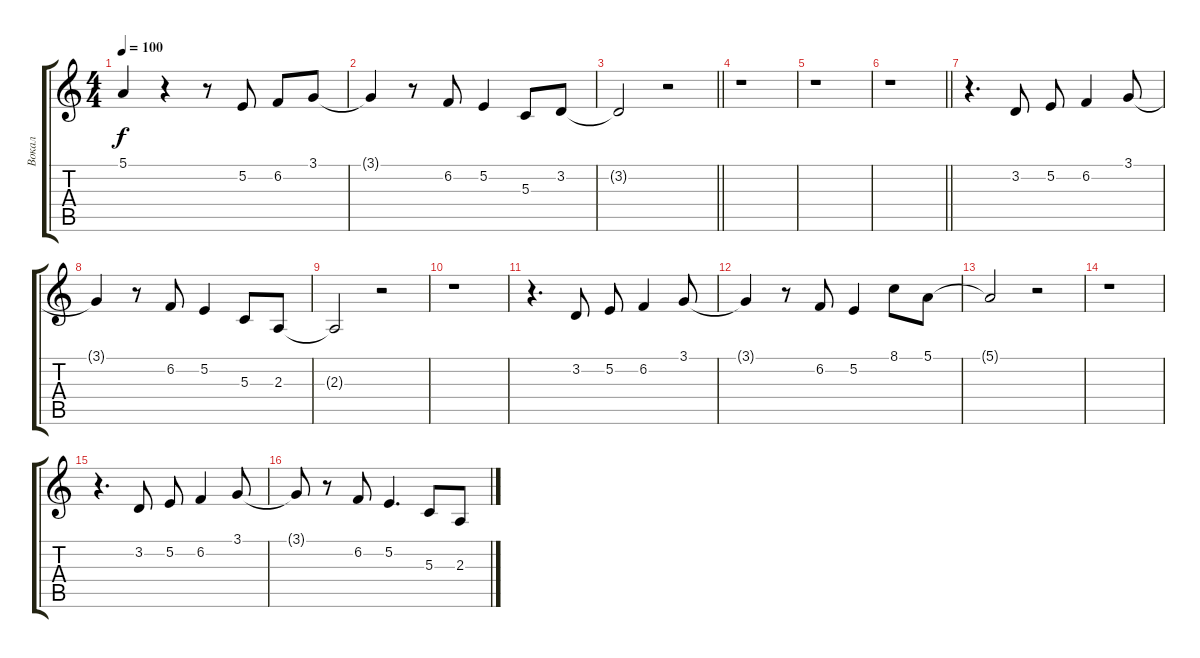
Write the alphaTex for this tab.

\track ("Вокал" "Вокал") {instrument tenorsax}
\staff {score tabs}
\tuning (E4 B3 G3 D3 A2 E2) {hide}
\ts (4 4)
\tempo 100
\clef g2
\ks c
5.1{t}.4{dy f} r.4 r.8 5.2.8 6.2.8 3.1.8 |
3.1{t}.4 r.8 6.2.8 5.2.4 5.3.8 3.2.8 |
\barLineRight lightlight
3.2{t}.2 r.2 |
r.1 |
r.1 |
\barLineRight lightlight
r.1 |
r.4{d} 3.2.8 5.2.8 6.2.4 3.1.8 |
3.1{t}.4 r.8 6.2.8 5.2.4 5.3.8 2.3.8 |
2.3{t}.2 r.2 |
r.1 |
r.4{d} 3.2.8 5.2.8 6.2.4 3.1.8 |
3.1{t}.4 r.8 6.2.8 5.2.4 8.1.8 5.1.8 |
5.1{t}.2 r.2 |
r.1 |
r.4{d} 3.2.8 5.2.8 6.2.4 3.1.8 |
3.1{t}.8 r.8 6.2.8 5.2.4{d} 5.3.8 2.3.8
